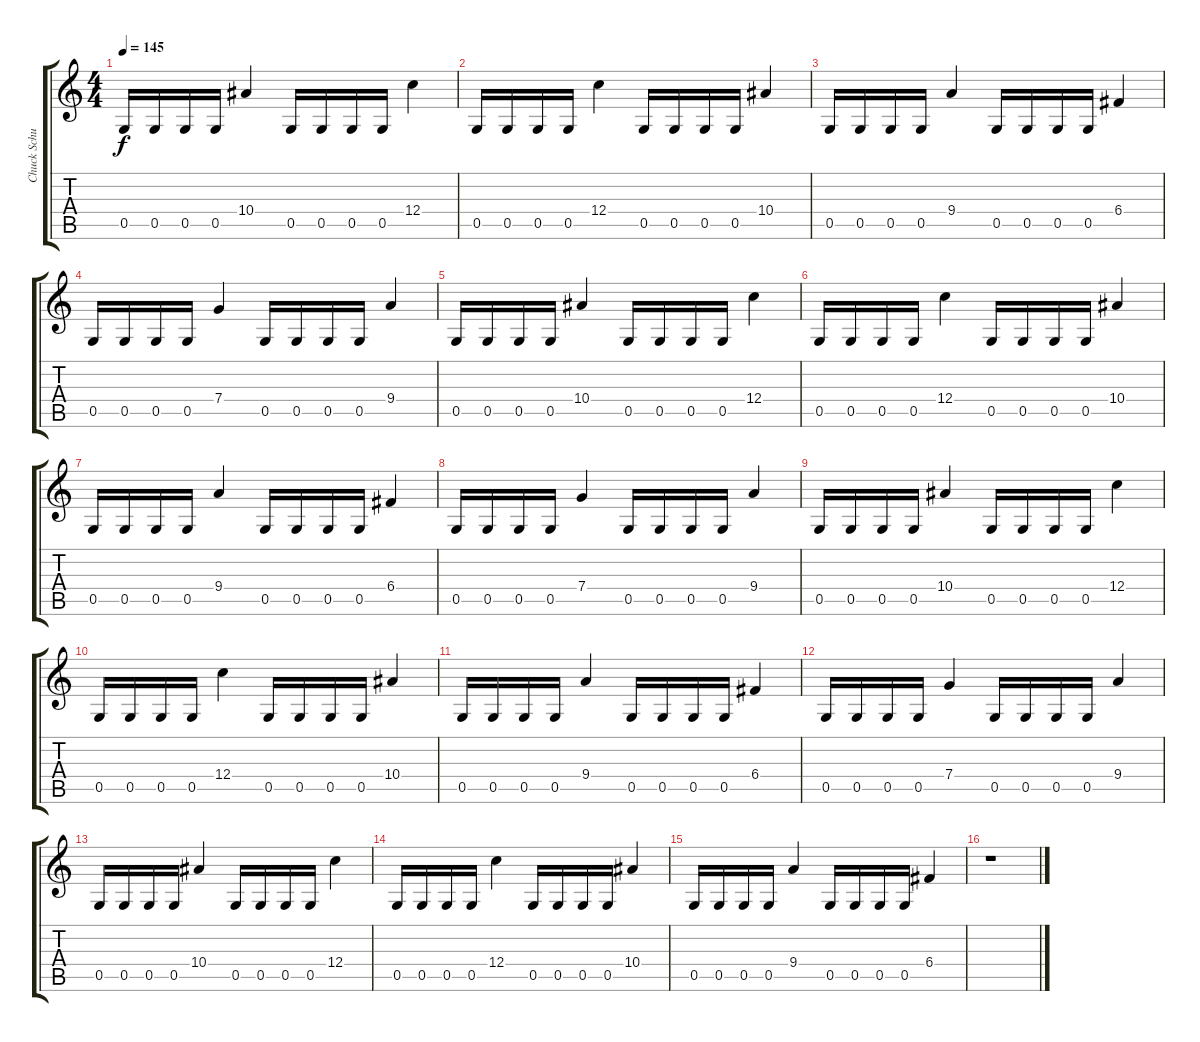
\track ("Chuck Schuldiner 2" "Chuck Schu") {instrument distortionguitar}
\staff {score tabs}
\tuning (D4 A3 F3 C3 G2 D2) {hide}
\ts (4 4)
\tempo 145
\clef g2
\ks c
0.5.16{dy f} 0.5.16 0.5.16 0.5.16 10.4.4 0.5.16 0.5.16 0.5.16 0.5.16 12.4.4 |
0.5.16 0.5.16 0.5.16 0.5.16 12.4.4 0.5.16 0.5.16 0.5.16 0.5.16 10.4.4 |
0.5.16 0.5.16 0.5.16 0.5.16 9.4.4 0.5.16 0.5.16 0.5.16 0.5.16 6.4.4 |
0.5.16 0.5.16 0.5.16 0.5.16 7.4.4 0.5.16 0.5.16 0.5.16 0.5.16 9.4.4 |
0.5.16 0.5.16 0.5.16 0.5.16 10.4.4 0.5.16 0.5.16 0.5.16 0.5.16 12.4.4 |
0.5.16 0.5.16 0.5.16 0.5.16 12.4.4 0.5.16 0.5.16 0.5.16 0.5.16 10.4.4 |
0.5.16 0.5.16 0.5.16 0.5.16 9.4.4 0.5.16 0.5.16 0.5.16 0.5.16 6.4.4 |
0.5.16 0.5.16 0.5.16 0.5.16 7.4.4 0.5.16 0.5.16 0.5.16 0.5.16 9.4.4 |
0.5.16 0.5.16 0.5.16 0.5.16 10.4.4 0.5.16 0.5.16 0.5.16 0.5.16 12.4.4 |
0.5.16{volume 7} 0.5.16 0.5.16 0.5.16 12.4.4 0.5.16 0.5.16 0.5.16 0.5.16 10.4.4 |
0.5.16 0.5.16 0.5.16 0.5.16 9.4.4 0.5.16 0.5.16 0.5.16 0.5.16 6.4.4 |
0.5.16{volume 4} 0.5.16 0.5.16 0.5.16 7.4.4 0.5.16 0.5.16 0.5.16 0.5.16 9.4.4 |
0.5.16 0.5.16 0.5.16 0.5.16 10.4.4 0.5.16 0.5.16 0.5.16 0.5.16 12.4.4 |
0.5.16{volume 1} 0.5.16 0.5.16 0.5.16 12.4.4 0.5.16 0.5.16 0.5.16 0.5.16 10.4.4 |
0.5.16 0.5.16 0.5.16 0.5.16 9.4.4 0.5.16 0.5.16 0.5.16 0.5.16 6.4.4 |
r.1
